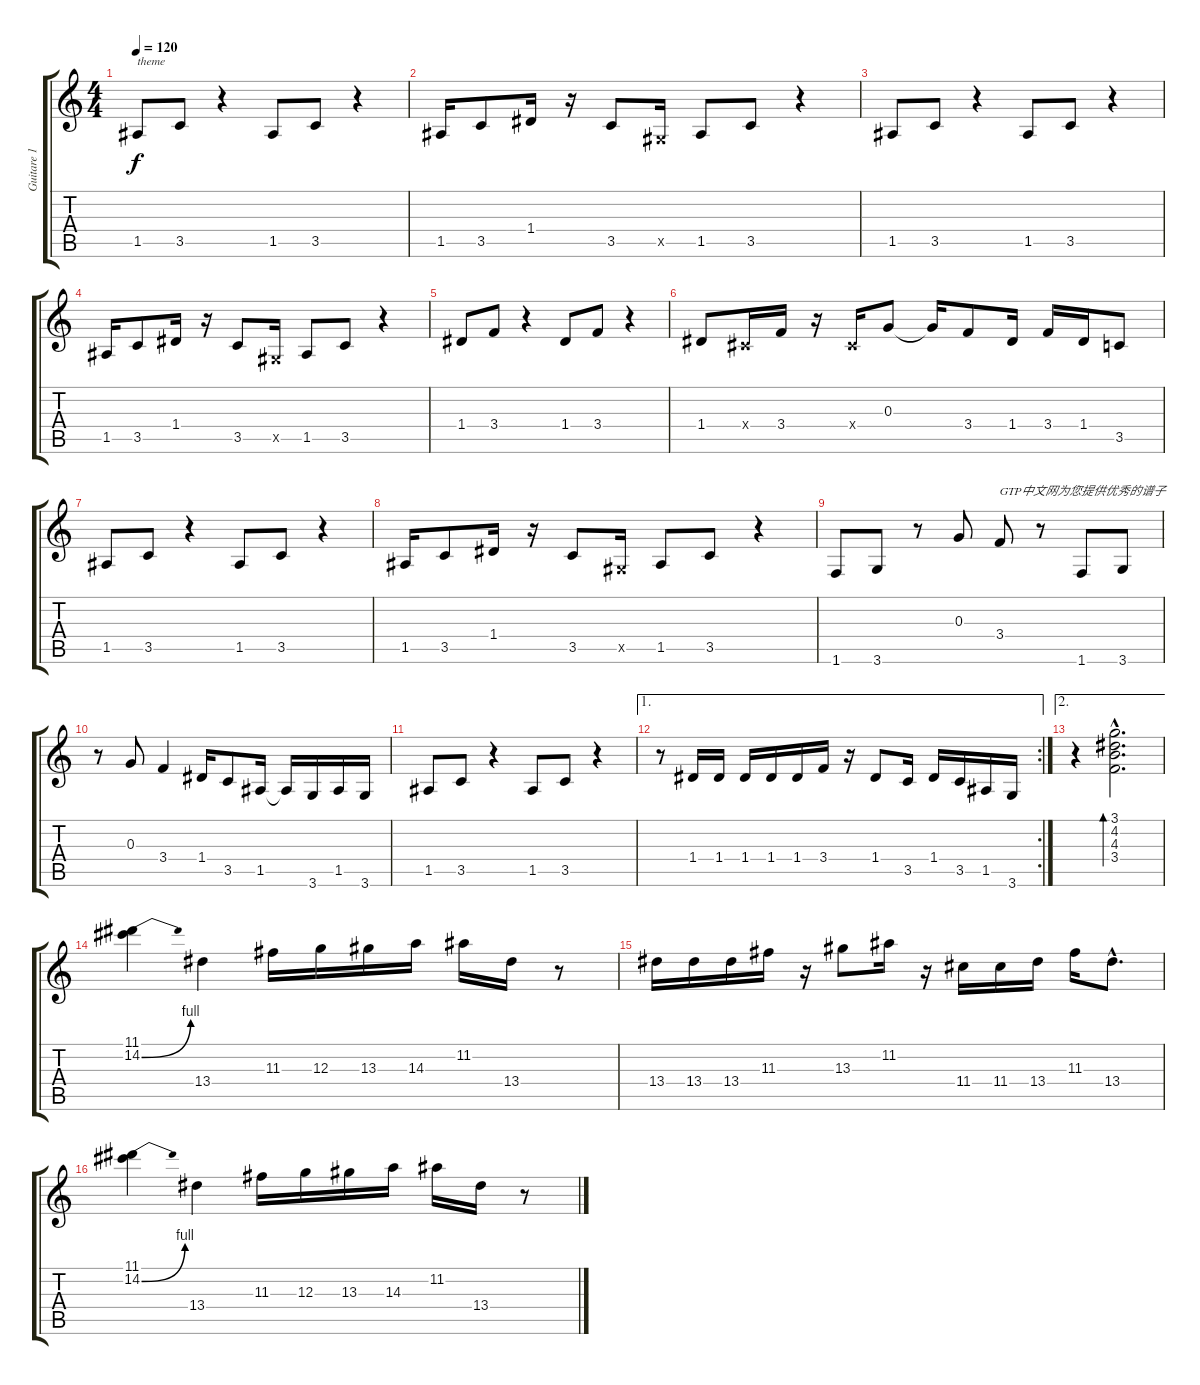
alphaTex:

\track ("Guitare 1" "Guitare 1") {instrument distortionguitar}
\staff {score tabs}
\tuning (E4 B3 G3 D3 A2 E2) {hide}
\ts (4 4)
\tempo 120
\clef g2
\ks c
1.5.8{txt "theme" dy f instrument distortionguitar} 3.5.8 r.4 1.5.8 3.5.8 r.4 |
1.5.16 3.5.8 1.4.16 r.16 3.5.8 -1.5{x}.16 1.5.8 3.5.8 r.4 |
1.5.8 3.5.8 r.4 1.5.8 3.5.8 r.4 |
1.5.16 3.5.8 1.4.16 r.16 3.5.8 -1.5{x}.16 1.5.8 3.5.8 r.4 |
1.4.8 3.4.8 r.4 1.4.8 3.4.8 r.4 |
1.4.8 -1.4{x}.16 3.4.16 r.16 -1.4{x}.16 0.3.8 0.3{t}.16 3.4.8 1.4.16 3.4.16 1.4.16 3.5.8 |
1.5.8 3.5.8 r.4 1.5.8 3.5.8 r.4 |
1.5.16 3.5.8 1.4.16 r.16 3.5.8 -1.5{x}.16 1.5.8 3.5.8 r.4 |
1.6.8 3.6.8 r.8 0.3.8 3.4.8{txt "GTP中文网为您提供优秀的谱子"} r.8 1.6.8 3.6.8 |
r.8 0.3.8 3.4.4 1.4.16 3.5.8 1.5.16 1.5{t}.16 3.6.16 1.5.16 3.6.16 |
1.5.8 3.5.8 r.4 1.5.8 3.5.8 r.4 |
\ae 1
\rc 2
r.8 1.4.16 1.4.16 1.4.16 1.4.16 1.4.16 3.4.16 r.16 1.4.8 3.5.16 1.4.16 3.5.16 1.5.16 3.6.16 |
\ae 2
r.4 (3.1{hac} 4.2{hac} 4.3{hac} 3.4{hac}).2{d bd 30 volume 13} |
(11.1 14.2{be (bend 0 0 60 4)}).4 13.4.4 11.3.16 12.3.16 13.3.16 14.3.16 11.2.16 13.4.16 r.8 |
13.4.16 13.4.16 13.4.16 11.3.16 r.16 13.3.8 11.2.16 r.16 11.4.16 11.4.16 13.4.16 11.3.16 13.4{hac}.8{d} |
(11.1 14.2{be (bend 0 0 60 4)}).4 13.4.4 11.3.16 12.3.16 13.3.16 14.3.16 11.2.16 13.4.16 r.8
